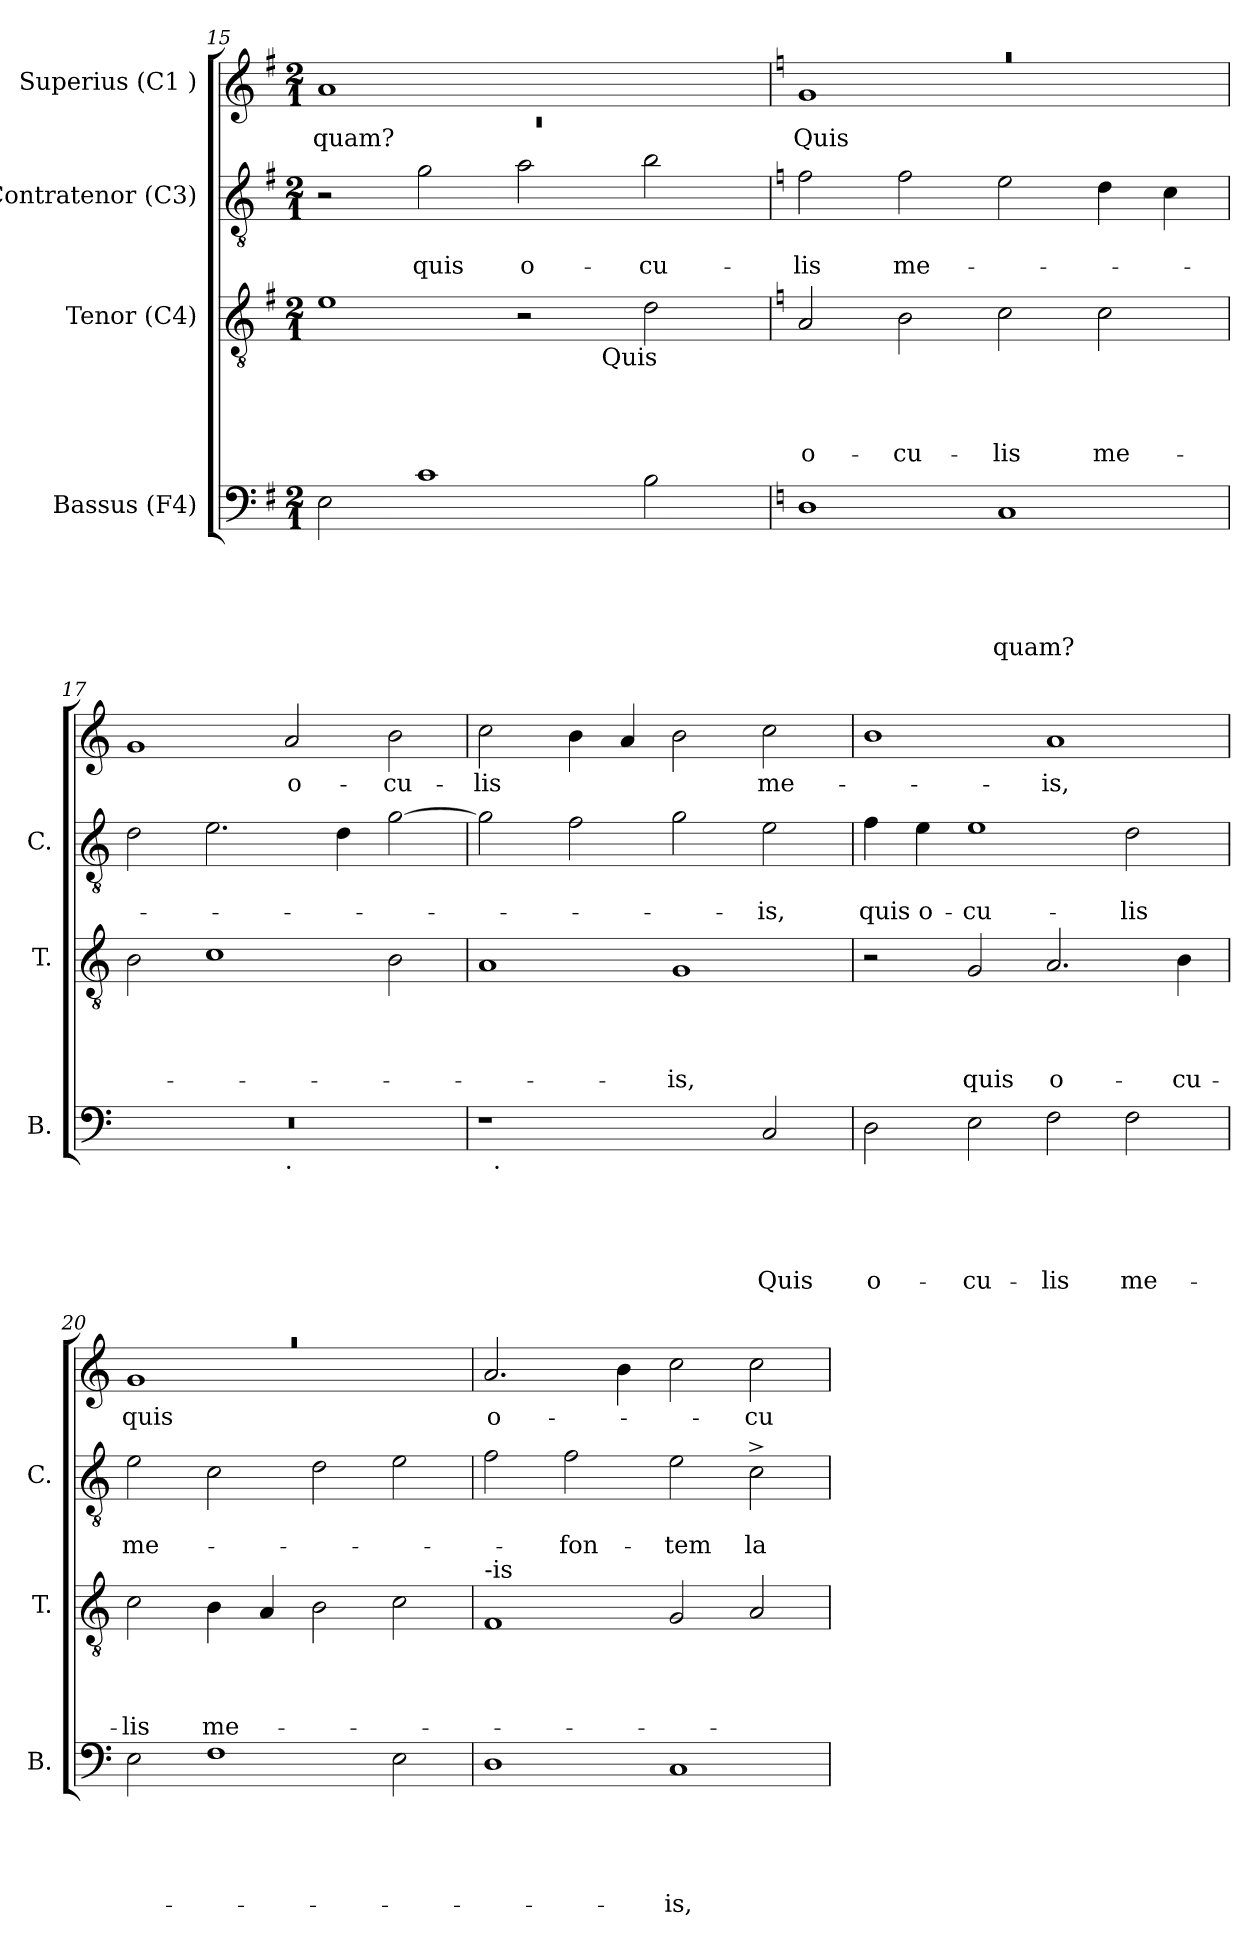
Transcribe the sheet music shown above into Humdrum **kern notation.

**kern	**text	**text	**text	**text	**text	**kern	**text	**text	**text	**text	**kern	**text	**text	**kern	**text
*part4	*part4	*part4	*part4	*part4	*part4	*part3	*part3	*part3	*part3	*part3	*part2	*part2	*part2	*part1	*part1
*staff4	*staff4	*staff4	*staff4	*staff4	*staff4	*staff3	*staff3	*staff3	*staff3	*staff3	*staff2	*staff2	*staff2	*staff1	*staff1
*I"Bassus (F4)	*	*	*	*	*	*I"Tenor (C4)	*	*	*	*	*I"Contratenor (C3)	*	*	*I"Superius (C1 )	*
*I'B.	*	*	*	*	*	*I'T.	*	*	*	*	*I'C.	*	*	*	*
*clefF4	*	*	*	*	*	*clefGv2	*	*	*	*	*clefGv2	*	*	*clefG2	*
*k[f#]	*	*	*	*	*	*k[f#]	*	*	*	*	*k[f#]	*	*	*k[f#]	*
*G:	*	*	*	*	*	*G:	*	*	*	*	*G:	*	*	*G:	*
*M2/1	*	*	*	*	*	*M2/1	*	*	*	*	*M2/1	*	*	*M2/1	*
=15	=15	=15	=15	=15	=15	=15	=15	=15	=15	=15	=15	=15	=15	=15	=15
*	*	*	*	*	*	*	*	*	*	*	*	*	*	*^	*
!	!	!	!	!	!	!	!	!	!	!	!	!	!	!	!LO:N:vis=1	!LO:LY:b
*	*	*	*	*	*	*^	*	*	*	*	*	*	*	*	*	*
2E\	.	.	.	.	.	1e	1ryy	.	.	.	.	2r	.	.	1a	0rc	-quam?
!	!	!	!	!	!	!	!	!	!	!	!	!	!	!LO:LY:b	!	!	!
1c	.	.	.	.	.	.	.	.	.	.	.	2g\	.	quis	.	.	.
!	!	!	!	!	!	!	!	!	!	!	!	!	!	!LO:LY:b	!	!	!
.	.	.	.	.	.	2r	4.ryy	.	.	.	.	2a\	.	o-	1ryy	.	.
!	!	!	!	!	!	!	!LO:TX:b:t=Quis	!	!	!	!	!	!	!	!	!	!
.	.	.	.	.	.	.	2ryy	.	.	.	.	.	.	.	.	.	.
!	!	!	!	!	!	!	!	!	!	!	!	!	!	!LO:LY:b	!	!	!
2B\	.	.	.	.	.	2d\	.	.	.	.	.	2b\	.	-cu-	.	.	.
.	.	.	.	.	.	.	8ryy	.	.	.	.	.	.	.	.	.	.
*	*	*	*	*	*	*v	*v	*	*	*	*	*	*	*	*	*	*
!!LO:LB:g=z	!!
=16	=16	=16	=16	=16	=16	=16	=16	=16	=16	=16	=16	=16	=16	=16	=16	=16
*k[]	*	*	*	*	*	*k[]	*	*	*	*	*k[]	*	*	*k[]	*	*
*C:	*	*	*	*	*	*C:	*	*	*	*	*C:	*	*	*C:	*	*
*	*	*	*	*	*	*^	*	*	*	*	*	*	*	*	*	*
!	!	!	!	!	!	!	!	!	!	!	!LO:LY:b	!	!	!LO:LY:b	!LO:N:vis=1	!	!LO:LY:b
*	*	*	*	*	*	*v	*v	*	*	*	*	*	*	*	*	*	*
1D	.	.	.	.	.	2A/	.	.	.	-o-	2f\	.	-lis	0raa	1g	Quis
!	!	!	!	!	!	!	!	!	!	!LO:LY:b	!	!	!LO:LY:b	!	!	!
.	.	.	.	.	.	2B\	.	.	.	-cu-	2f\	.	me-	.	.	.
!	!	!	!	!	!LO:LY:b	!	!	!	!	!LO:LY:b	!	!	!	!	!	!
1C	.	.	.	.	-quam?	2c\	.	.	.	-lis	2e\	.	.	.	1ryy	.
!	!	!	!	!	!	!	!	!	!	!LO:LY:b	!	!	!	!	!	!
.	.	.	.	.	.	2c\	.	.	.	me-	4d\	.	.	.	.	.
.	.	.	.	.	.	.	.	.	.	.	4c\	.	.	.	.	.
*	*	*	*	*	*	*	*	*	*	*	*	*	*	*v	*v	*
=17	=17	=17	=17	=17	=17	=17	=17	=17	=17	=17	=17	=17	=17	=17	=17
*^	*	*	*	*	*	*	*	*	*	*	*	*	*	*	*
0r	1ryy	.	.	.	.	.	2B\	.	.	.	.	2d\	.	.	1g	.
.	.	.	.	.	.	.	1c	.	.	.	.	2.e\	.	.	.	.
!	!LO:TX:b:t=.	!	!	!	!	!	!	!	!	!	!	!	!	!	!	!
!	!	!	!	!	!	!	!	!	!	!	!	!	!	!	!	!LO:LY:b
.	1ryy	.	.	.	.	.	.	.	.	.	.	.	.	.	2a/	o-
.	.	.	.	.	.	.	.	.	.	.	.	4d\	.	.	.	.
!	!	!	!	!	!	!	!	!	!	!	!	!	!	!	!	!LO:LY:b
.	.	.	.	.	.	.	2B\	.	.	.	.	[>2g\	.	.	2b\	-cu-
=18	=18	=18	=18	=18	=18	=18	=18	=18	=18	=18	=18	=18	=18	=18	=18	=18
!	!	!	!	!	!	!	!	!	!	!	!	!	!	!	!	!LO:LY:b
1r	32ryy	.	.	.	.	.	1A	.	.	.	.	2g\]	.	.	2cc\	-lis
!	!LO:TX:b:t=.	!	!	!	!	!	!	!	!	!	!	!	!	!	!	!
.	1ryy	.	.	.	.	.	.	.	.	.	.	.	.	.	.	.
.	.	.	.	.	.	.	.	.	.	.	.	2f\	.	.	4b\	.
.	.	.	.	.	.	.	.	.	.	.	.	.	.	.	4a/	.
!	!	!	!	!	!	!	!	!	!	!	!LO:LY:b	!	!	!	!	!
2ryy	.	.	.	.	.	.	1G	.	.	.	-is,	2g\	.	.	2b\	.
.	2ryy	.	.	.	.	.	.	.	.	.	.	.	.	.	.	.
!	!	!	!	!	!	!LO:LY:b	!	!	!	!	!	!	!	!LO:LY:b	!	!LO:LY:b
2C/	.	.	.	.	.	Quis	.	.	.	.	.	2e\	.	-is,	2cc\	me-
.	4...ryy	.	.	.	.	.	.	.	.	.	.	.	.	.	.	.
=19	=19	=19	=19	=19	=19	=19	=19	=19	=19	=19	=19	=19	=19	=19	=19	=19
!	!	!	!	!	!	!LO:LY:b	!	!	!	!	!	!	!	!LO:LY:b	!	!
*v	*v	*	*	*	*	*	*	*	*	*	*	*	*	*	*	*
2D\	.	.	.	.	o-	2r	.	.	.	.	4f\	.	quis	1b	.
!	!	!	!	!	!	!	!	!	!	!	!	!	!LO:LY:b	!	!
.	.	.	.	.	.	.	.	.	.	.	4e\	.	o-	.	.
!	!	!	!	!	!LO:LY:b	!	!	!	!	!LO:LY:b	!	!	!LO:LY:b	!	!
2E\	.	.	.	.	-cu-	2G/	.	.	.	quis	1e	.	-cu-	.	.
!	!	!	!	!	!LO:LY:b	!	!	!	!	!LO:LY:b	!	!	!	!	!LO:LY:b
2F\	.	.	.	.	-lis	2.A/	.	.	.	o-	.	.	.	1a	-is,
!	!	!	!	!	!LO:LY:b	!	!	!	!	!	!	!	!LO:LY:b	!	!
2F\	.	.	.	.	me-	.	.	.	.	.	2d\	.	-lis	.	.
!	!	!	!	!	!	!	!	!	!	!LO:LY:b	!	!	!	!	!
.	.	.	.	.	.	4B\	.	.	.	-cu-	.	.	.	.	.
=20	=20	=20	=20	=20	=20	=20	=20	=20	=20	=20	=20	=20	=20	=20	=20
!	!	!	!	!	!	!	!	!	!	!LO:LY:b	!	!	!LO:LY:b	!LO:N:vis=1	!LO:LY:b
*	*	*	*	*	*	*	*	*	*	*	*	*	*	*^	*
2E\	.	.	.	.	.	2c\	.	.	.	-lis	2e\	.	me-	0raa	1g	quis
!	!	!	!	!	!	!	!	!	!	!LO:LY:b	!	!	!	!	!	!
1F	.	.	.	.	.	4B\	.	.	.	me-	2c\	.	.	.	.	.
.	.	.	.	.	.	4A/	.	.	.	.	.	.	.	.	.	.
.	.	.	.	.	.	2B\	.	.	.	.	2d\	.	.	.	1ryy	.
2E\	.	.	.	.	.	2c\	.	.	.	.	2e\	.	.	.	.	.
*	*	*	*	*	*	*	*	*	*	*	*	*	*	*v	*v	*
!!LO:PB:g=z
=21	=21	=21	=21	=21	=21	=21	=21	=21	=21	=21	=21	=21	=21	=21	=21
!	!	!	!	!	!	!LO:TX:a:t=-is	!	!	!	!	!	!	!	!	!
!	!	!	!	!	!	!	!	!	!	!	!	!	!	!	!LO:LY:b
1D	.	.	.	.	.	1F	.	.	.	.	2f\	.	.	2.a/	o-
!	!	!	!	!	!	!	!	!	!	!	!	!	!LO:LY:b	!	!
.	.	.	.	.	.	.	.	.	.	.	2f\	.	-fon-	.	.
.	.	.	.	.	.	.	.	.	.	.	.	.	.	4b\	.
!	!	!	!	!	!LO:LY:b	!	!	!	!	!	!	!	!LO:LY:b	!	!
1C	.	.	.	.	-is,	2G/	.	.	.	.	2e\	.	-tem	2cc\	.
!	!	!	!	!	!	!	!	!	!	!	!	!	!LO:LY:b	!	!LO:LY:b
.	.	.	.	.	.	2A/	.	.	.	.	2c^>\	.	la-	2cc\	-cu-
=	=	=	=	=	=	=	=	=	=	=	=	=	=	=	=
*-	*-	*-	*-	*-	*-	*-	*-	*-	*-	*-	*-	*-	*-	*-	*-
